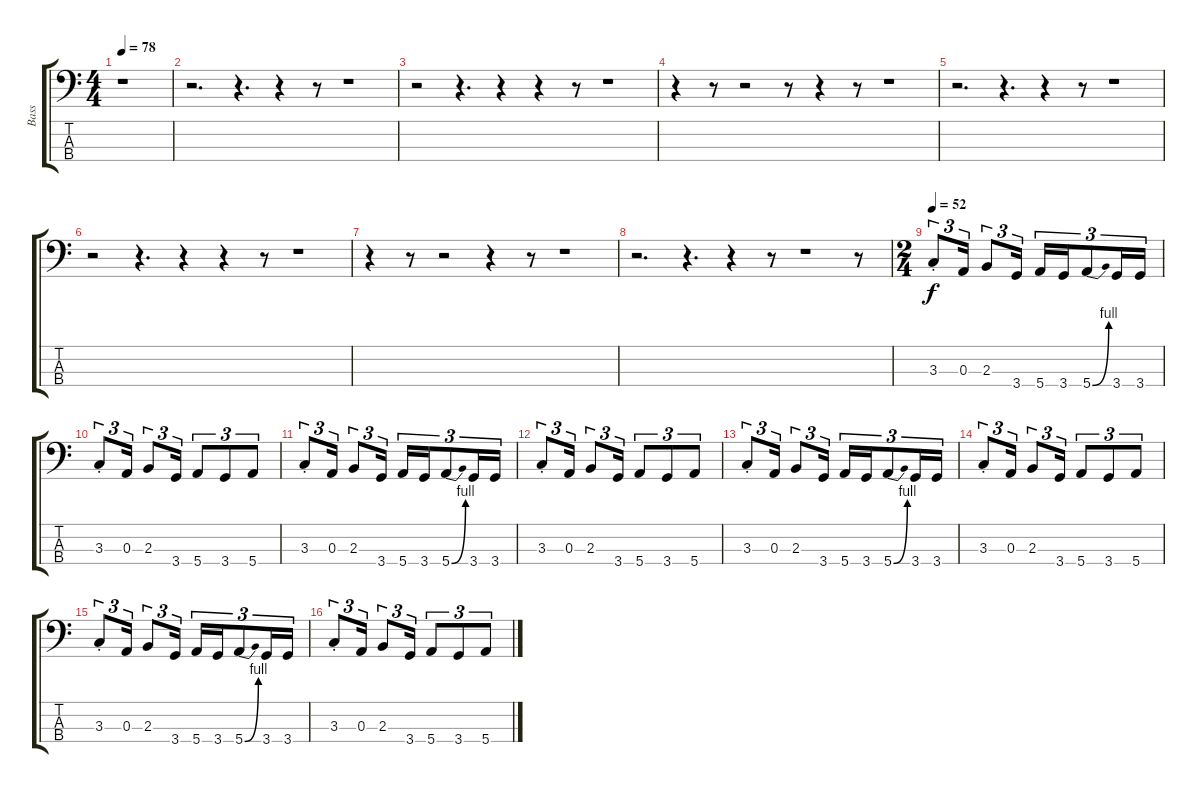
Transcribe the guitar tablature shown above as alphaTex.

\track ("Bass" "Bass") {instrument slapbass1}
\staff {score tabs}
\tuning (G2 D2 A1 E1) {hide}
\ts (4 4)
\tempo 78
\clef f4
\ks c
r.1{dy f} |
r.2{d} r.4{d} r.4 r.8 r.1 |
r.2 r.4{d} r.4 r.4 r.8 r.1 |
r.4 r.8 r.2 r.8 r.4 r.8 r.1 |
r.2{d} r.4{d} r.4 r.8 r.1 |
r.2 r.4{d} r.4 r.4 r.8 r.1 |
r.4 r.8 r.2 r.4 r.8 r.1 |
r.2{d} r.4{d} r.4 r.8 r.1 r.8 |
\ts (2 4)
\tempo 52
3.3{st}.8{tu (3 2)} 0.3.16{tu (3 2)} 2.3.8{tu (3 2)} 3.4.16{tu (3 2)} 5.4.16{tu (3 2)} 3.4.16{tu (3 2)} 5.4{be (bend 0 0 60 4)}.8{tu (3 2)} 3.4.16{tu (3 2)} 3.4.16{tu (3 2)} |
3.3{st}.8{tu (3 2)} 0.3.16{tu (3 2)} 2.3.8{tu (3 2)} 3.4.16{tu (3 2)} 5.4.8{tu (3 2)} 3.4.8{tu (3 2)} 5.4.8{tu (3 2)} |
3.3{st}.8{tu (3 2)} 0.3.16{tu (3 2)} 2.3.8{tu (3 2)} 3.4.16{tu (3 2)} 5.4.16{tu (3 2)} 3.4.16{tu (3 2)} 5.4{be (bend 0 0 60 4)}.8{tu (3 2)} 3.4.16{tu (3 2)} 3.4.16{tu (3 2)} |
3.3{st}.8{tu (3 2)} 0.3.16{tu (3 2)} 2.3.8{tu (3 2)} 3.4.16{tu (3 2)} 5.4.8{tu (3 2)} 3.4.8{tu (3 2)} 5.4.8{tu (3 2)} |
3.3{st}.8{tu (3 2)} 0.3.16{tu (3 2)} 2.3.8{tu (3 2)} 3.4.16{tu (3 2)} 5.4.16{tu (3 2)} 3.4.16{tu (3 2)} 5.4{be (bend 0 0 60 4)}.8{tu (3 2)} 3.4.16{tu (3 2)} 3.4.16{tu (3 2)} |
3.3{st}.8{tu (3 2)} 0.3.16{tu (3 2)} 2.3.8{tu (3 2)} 3.4.16{tu (3 2)} 5.4.8{tu (3 2)} 3.4.8{tu (3 2)} 5.4.8{tu (3 2)} |
3.3{st}.8{tu (3 2)} 0.3.16{tu (3 2)} 2.3.8{tu (3 2)} 3.4.16{tu (3 2)} 5.4.16{tu (3 2)} 3.4.16{tu (3 2)} 5.4{be (bend 0 0 60 4)}.8{tu (3 2)} 3.4.16{tu (3 2)} 3.4.16{tu (3 2)} |
3.3{st}.8{tu (3 2)} 0.3.16{tu (3 2)} 2.3.8{tu (3 2)} 3.4.16{tu (3 2)} 5.4.8{tu (3 2)} 3.4.8{tu (3 2)} 5.4.8{tu (3 2)}
